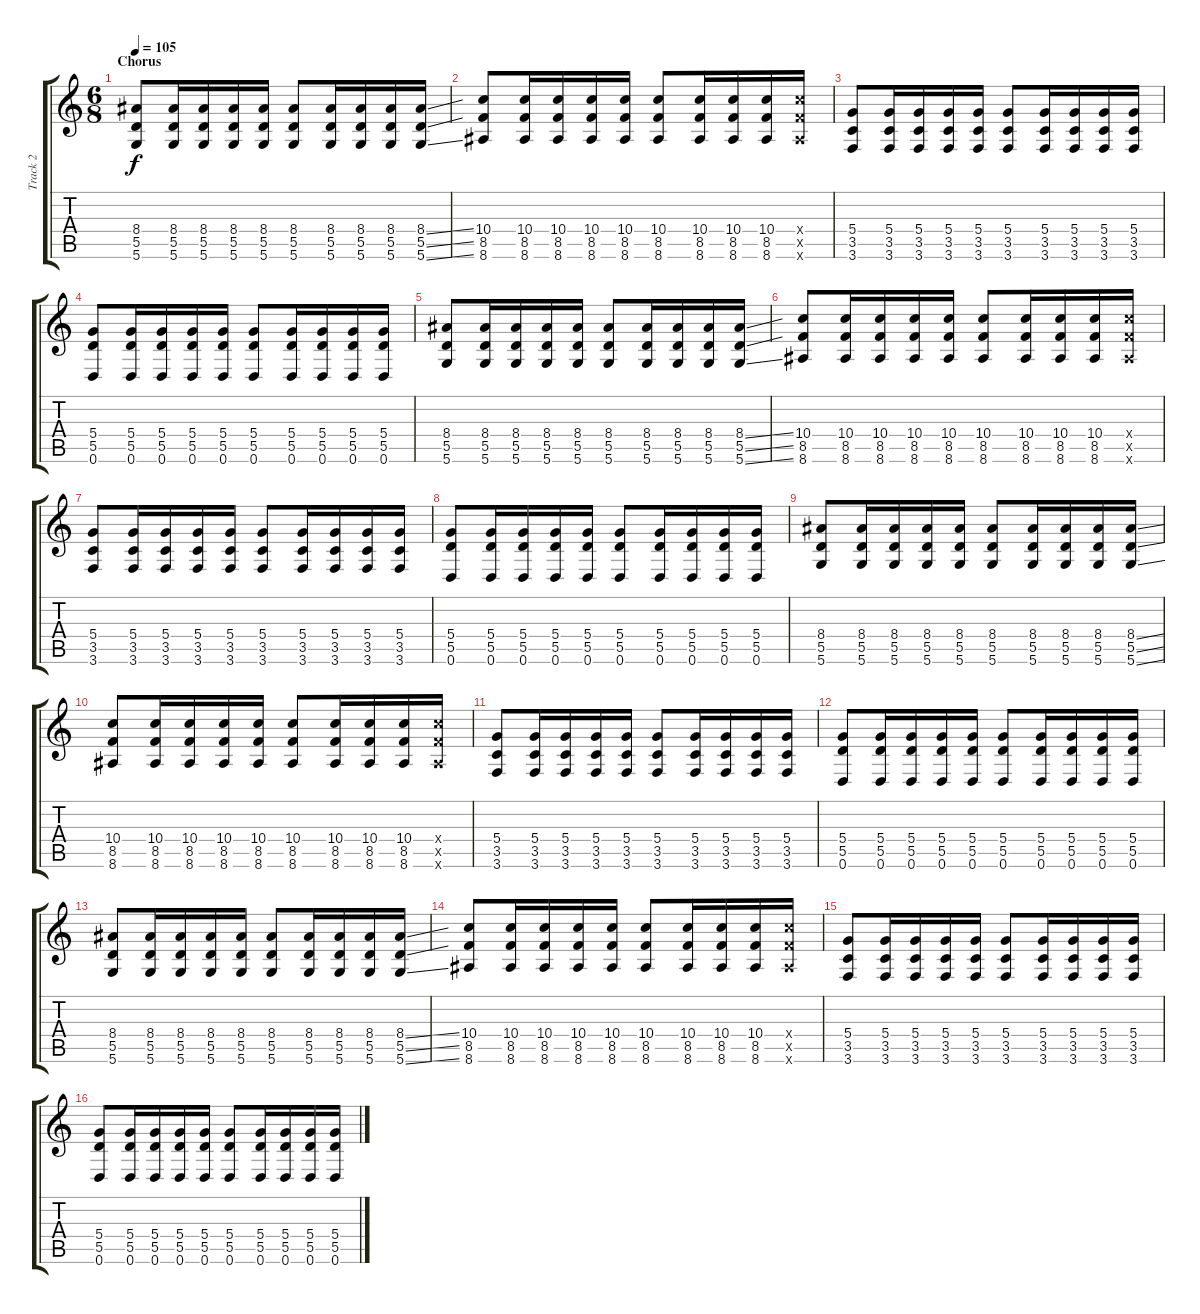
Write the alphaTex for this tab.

\track ("Track 2" "Track 2") {instrument distortionguitar}
\staff {score tabs}
\tuning (E4 B3 G3 D3 A2 D2) {hide}
\ts (6 8)
\section ("" "Chorus")
\tempo 105
\clef g2
\ks c
(8.4 5.5 5.6).8{dy f} (8.4 5.5 5.6).16 (8.4 5.5 5.6).16 (8.4 5.5 5.6).16 (8.4 5.5 5.6).16 (8.4 5.5 5.6).8 (8.4 5.5 5.6).16 (8.4 5.5 5.6).16 (8.4 5.5 5.6).16 (8.4{ss} 5.5{ss} 5.6{ss}).16 |
(10.4 8.5 8.6).8 (10.4 8.5 8.6).16 (10.4 8.5 8.6).16 (10.4 8.5 8.6).16 (10.4 8.5 8.6).16 (10.4 8.5 8.6).8 (10.4 8.5 8.6).16 (10.4 8.5 8.6).16 (10.4 8.5 8.6).16 (10.4{x} 8.5{x} 8.6{x}).16 |
(5.4 3.5 3.6).8 (5.4 3.5 3.6).16 (5.4 3.5 3.6).16 (5.4 3.5 3.6).16 (5.4 3.5 3.6).16 (5.4 3.5 3.6).8 (5.4 3.5 3.6).16 (5.4 3.5 3.6).16 (5.4 3.5 3.6).16 (5.4 3.5 3.6).16 |
(5.4 5.5 0.6).8 (5.4 5.5 0.6).16 (5.4 5.5 0.6).16 (5.4 5.5 0.6).16 (5.4 5.5 0.6).16 (5.4 5.5 0.6).8 (5.4 5.5 0.6).16 (5.4 5.5 0.6).16 (5.4 5.5 0.6).16 (5.4 5.5 0.6).16 |
(8.4 5.5 5.6).8 (8.4 5.5 5.6).16 (8.4 5.5 5.6).16 (8.4 5.5 5.6).16 (8.4 5.5 5.6).16 (8.4 5.5 5.6).8 (8.4 5.5 5.6).16 (8.4 5.5 5.6).16 (8.4 5.5 5.6).16 (8.4{ss} 5.5{ss} 5.6{ss}).16 |
(10.4 8.5 8.6).8 (10.4 8.5 8.6).16 (10.4 8.5 8.6).16 (10.4 8.5 8.6).16 (10.4 8.5 8.6).16 (10.4 8.5 8.6).8 (10.4 8.5 8.6).16 (10.4 8.5 8.6).16 (10.4 8.5 8.6).16 (10.4{x} 8.5{x} 8.6{x}).16 |
(5.4 3.5 3.6).8 (5.4 3.5 3.6).16 (5.4 3.5 3.6).16 (5.4 3.5 3.6).16 (5.4 3.5 3.6).16 (5.4 3.5 3.6).8 (5.4 3.5 3.6).16 (5.4 3.5 3.6).16 (5.4 3.5 3.6).16 (5.4 3.5 3.6).16 |
(5.4 5.5 0.6).8 (5.4 5.5 0.6).16 (5.4 5.5 0.6).16 (5.4 5.5 0.6).16 (5.4 5.5 0.6).16 (5.4 5.5 0.6).8 (5.4 5.5 0.6).16 (5.4 5.5 0.6).16 (5.4 5.5 0.6).16 (5.4 5.5 0.6).16 |
(8.4 5.5 5.6).8 (8.4 5.5 5.6).16 (8.4 5.5 5.6).16 (8.4 5.5 5.6).16 (8.4 5.5 5.6).16 (8.4 5.5 5.6).8 (8.4 5.5 5.6).16 (8.4 5.5 5.6).16 (8.4 5.5 5.6).16 (8.4{ss} 5.5{ss} 5.6{ss}).16 |
(10.4 8.5 8.6).8 (10.4 8.5 8.6).16 (10.4 8.5 8.6).16 (10.4 8.5 8.6).16 (10.4 8.5 8.6).16 (10.4 8.5 8.6).8 (10.4 8.5 8.6).16 (10.4 8.5 8.6).16 (10.4 8.5 8.6).16 (10.4{x} 8.5{x} 8.6{x}).16 |
(5.4 3.5 3.6).8 (5.4 3.5 3.6).16 (5.4 3.5 3.6).16 (5.4 3.5 3.6).16 (5.4 3.5 3.6).16 (5.4 3.5 3.6).8 (5.4 3.5 3.6).16 (5.4 3.5 3.6).16 (5.4 3.5 3.6).16 (5.4 3.5 3.6).16 |
(5.4 5.5 0.6).8 (5.4 5.5 0.6).16 (5.4 5.5 0.6).16 (5.4 5.5 0.6).16 (5.4 5.5 0.6).16 (5.4 5.5 0.6).8 (5.4 5.5 0.6).16 (5.4 5.5 0.6).16 (5.4 5.5 0.6).16 (5.4 5.5 0.6).16 |
(8.4 5.5 5.6).8 (8.4 5.5 5.6).16 (8.4 5.5 5.6).16 (8.4 5.5 5.6).16 (8.4 5.5 5.6).16 (8.4 5.5 5.6).8 (8.4 5.5 5.6).16 (8.4 5.5 5.6).16 (8.4 5.5 5.6).16 (8.4{ss} 5.5{ss} 5.6{ss}).16 |
(10.4 8.5 8.6).8 (10.4 8.5 8.6).16 (10.4 8.5 8.6).16 (10.4 8.5 8.6).16 (10.4 8.5 8.6).16 (10.4 8.5 8.6).8 (10.4 8.5 8.6).16 (10.4 8.5 8.6).16 (10.4 8.5 8.6).16 (10.4{x} 8.5{x} 8.6{x}).16 |
(5.4 3.5 3.6).8 (5.4 3.5 3.6).16 (5.4 3.5 3.6).16 (5.4 3.5 3.6).16 (5.4 3.5 3.6).16 (5.4 3.5 3.6).8 (5.4 3.5 3.6).16 (5.4 3.5 3.6).16 (5.4 3.5 3.6).16 (5.4 3.5 3.6).16 |
(5.4 5.5 0.6).8 (5.4 5.5 0.6).16 (5.4 5.5 0.6).16 (5.4 5.5 0.6).16 (5.4 5.5 0.6).16 (5.4 5.5 0.6).8 (5.4 5.5 0.6).16 (5.4 5.5 0.6).16 (5.4 5.5 0.6).16 (5.4 5.5 0.6).16
